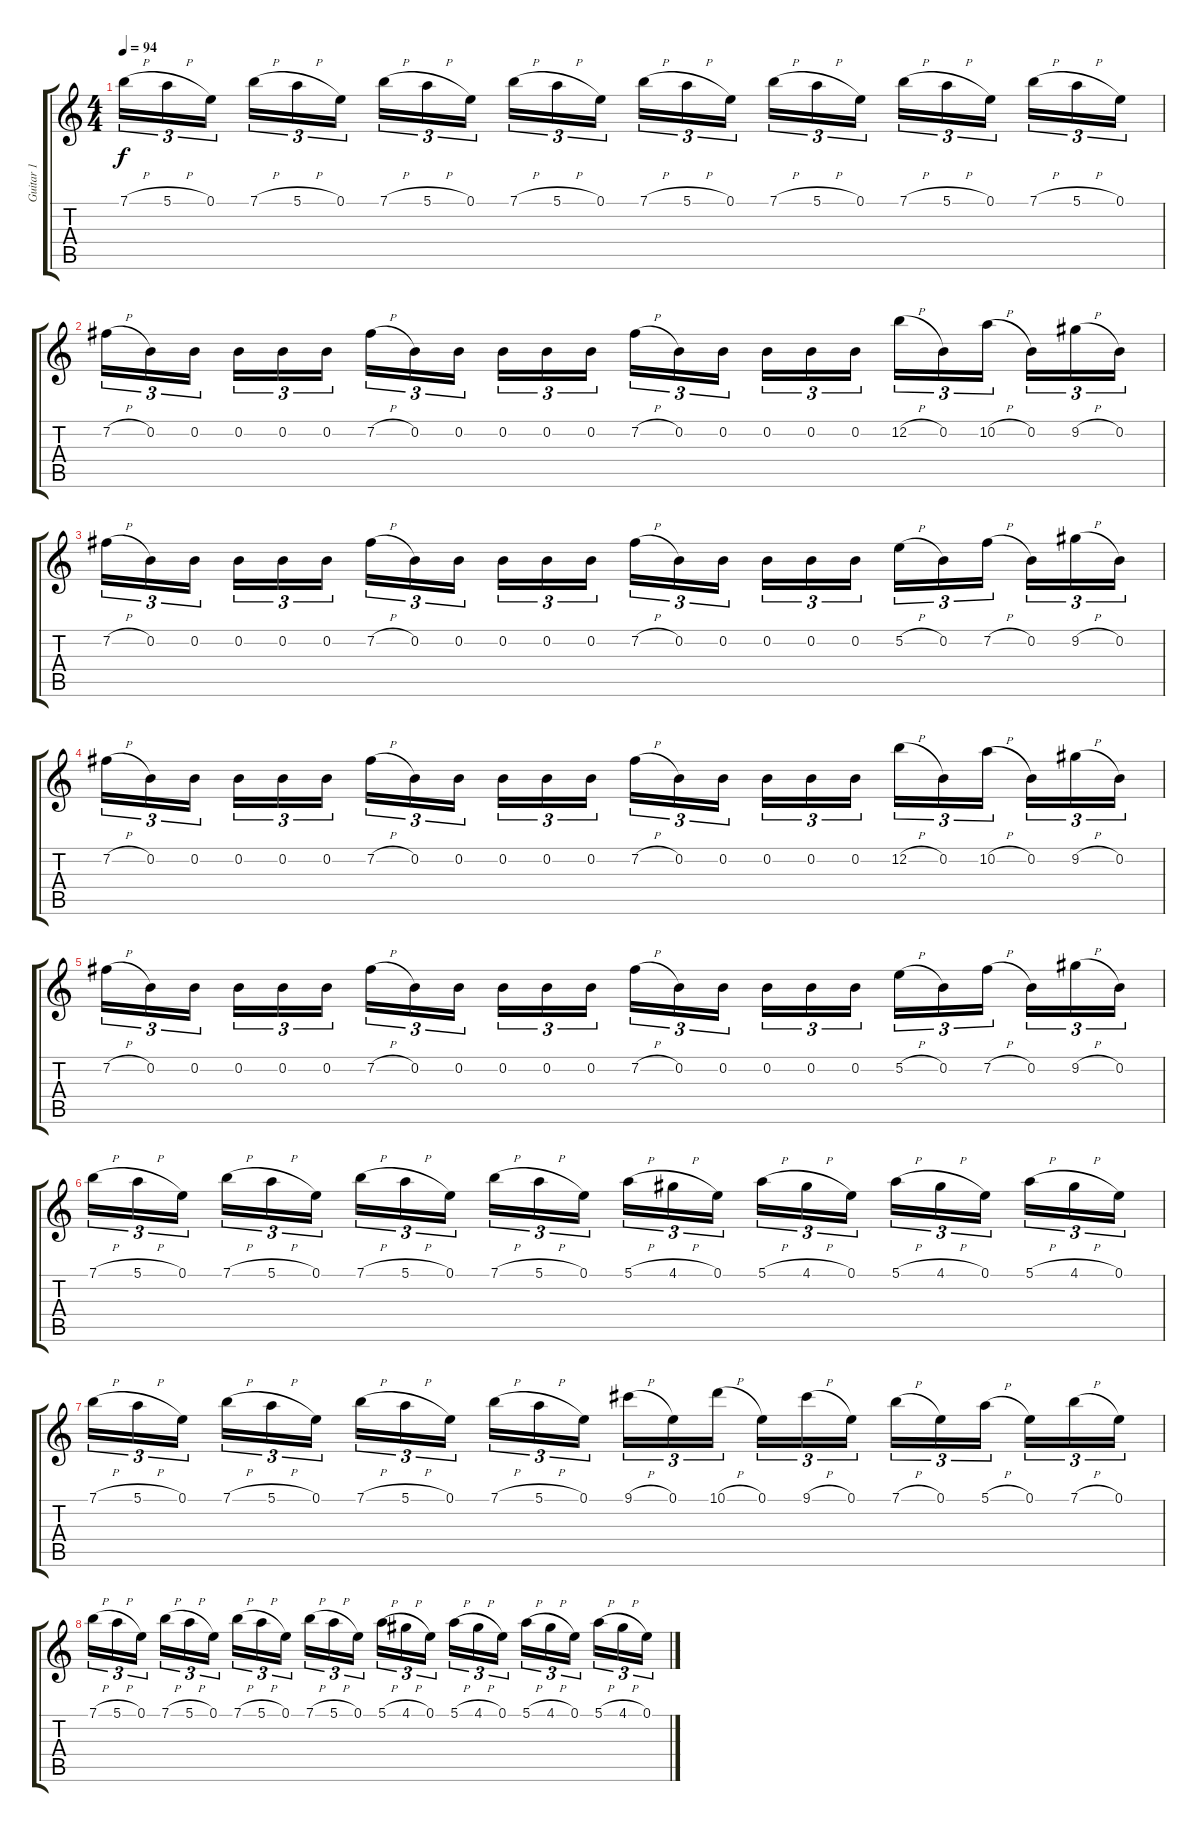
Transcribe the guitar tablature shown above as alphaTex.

\track ("Guitar 1" "Guitar 1") {instrument distortionguitar}
\staff {score tabs}
\tuning (E4 B3 G3 D3 A2 E2) {hide}
\ts (4 4)
\tempo 94
\clef g2
\ks c
7.1{h}.16{tu (3 2) dy f} 5.1{h}.16{tu (3 2)} 0.1.16{tu (3 2)} 7.1{h}.16{tu (3 2)} 5.1{h}.16{tu (3 2)} 0.1.16{tu (3 2)} 7.1{h}.16{tu (3 2)} 5.1{h}.16{tu (3 2)} 0.1.16{tu (3 2)} 7.1{h}.16{tu (3 2)} 5.1{h}.16{tu (3 2)} 0.1.16{tu (3 2)} 7.1{h}.16{tu (3 2)} 5.1{h}.16{tu (3 2)} 0.1.16{tu (3 2)} 7.1{h}.16{tu (3 2)} 5.1{h}.16{tu (3 2)} 0.1.16{tu (3 2)} 7.1{h}.16{tu (3 2)} 5.1{h}.16{tu (3 2)} 0.1.16{tu (3 2)} 7.1{h}.16{tu (3 2)} 5.1{h}.16{tu (3 2)} 0.1.16{tu (3 2)} |
7.2{h}.16{tu (3 2)} 0.2.16{tu (3 2)} 0.2.16{tu (3 2)} 0.2.16{tu (3 2)} 0.2.16{tu (3 2)} 0.2.16{tu (3 2)} 7.2{h}.16{tu (3 2)} 0.2.16{tu (3 2)} 0.2.16{tu (3 2)} 0.2.16{tu (3 2)} 0.2.16{tu (3 2)} 0.2.16{tu (3 2)} 7.2{h}.16{tu (3 2)} 0.2.16{tu (3 2)} 0.2.16{tu (3 2)} 0.2.16{tu (3 2)} 0.2.16{tu (3 2)} 0.2.16{tu (3 2)} 12.2{h}.16{tu (3 2)} 0.2.16{tu (3 2)} 10.2{h}.16{tu (3 2)} 0.2.16{tu (3 2)} 9.2{h}.16{tu (3 2)} 0.2.16{tu (3 2)} |
7.2{h}.16{tu (3 2)} 0.2.16{tu (3 2)} 0.2.16{tu (3 2)} 0.2.16{tu (3 2)} 0.2.16{tu (3 2)} 0.2.16{tu (3 2)} 7.2{h}.16{tu (3 2)} 0.2.16{tu (3 2)} 0.2.16{tu (3 2)} 0.2.16{tu (3 2)} 0.2.16{tu (3 2)} 0.2.16{tu (3 2)} 7.2{h}.16{tu (3 2)} 0.2.16{tu (3 2)} 0.2.16{tu (3 2)} 0.2.16{tu (3 2)} 0.2.16{tu (3 2)} 0.2.16{tu (3 2)} 5.2{h}.16{tu (3 2)} 0.2.16{tu (3 2)} 7.2{h}.16{tu (3 2)} 0.2.16{tu (3 2)} 9.2{h}.16{tu (3 2)} 0.2.16{tu (3 2)} |
7.2{h}.16{tu (3 2)} 0.2.16{tu (3 2)} 0.2.16{tu (3 2)} 0.2.16{tu (3 2)} 0.2.16{tu (3 2)} 0.2.16{tu (3 2)} 7.2{h}.16{tu (3 2)} 0.2.16{tu (3 2)} 0.2.16{tu (3 2)} 0.2.16{tu (3 2)} 0.2.16{tu (3 2)} 0.2.16{tu (3 2)} 7.2{h}.16{tu (3 2)} 0.2.16{tu (3 2)} 0.2.16{tu (3 2)} 0.2.16{tu (3 2)} 0.2.16{tu (3 2)} 0.2.16{tu (3 2)} 12.2{h}.16{tu (3 2)} 0.2.16{tu (3 2)} 10.2{h}.16{tu (3 2)} 0.2.16{tu (3 2)} 9.2{h}.16{tu (3 2)} 0.2.16{tu (3 2)} |
7.2{h}.16{tu (3 2)} 0.2.16{tu (3 2)} 0.2.16{tu (3 2)} 0.2.16{tu (3 2)} 0.2.16{tu (3 2)} 0.2.16{tu (3 2)} 7.2{h}.16{tu (3 2)} 0.2.16{tu (3 2)} 0.2.16{tu (3 2)} 0.2.16{tu (3 2)} 0.2.16{tu (3 2)} 0.2.16{tu (3 2)} 7.2{h}.16{tu (3 2)} 0.2.16{tu (3 2)} 0.2.16{tu (3 2)} 0.2.16{tu (3 2)} 0.2.16{tu (3 2)} 0.2.16{tu (3 2)} 5.2{h}.16{tu (3 2)} 0.2.16{tu (3 2)} 7.2{h}.16{tu (3 2)} 0.2.16{tu (3 2)} 9.2{h}.16{tu (3 2)} 0.2.16{tu (3 2)} |
7.1{h}.16{tu (3 2)} 5.1{h}.16{tu (3 2)} 0.1.16{tu (3 2)} 7.1{h}.16{tu (3 2)} 5.1{h}.16{tu (3 2)} 0.1.16{tu (3 2)} 7.1{h}.16{tu (3 2)} 5.1{h}.16{tu (3 2)} 0.1.16{tu (3 2)} 7.1{h}.16{tu (3 2)} 5.1{h}.16{tu (3 2)} 0.1.16{tu (3 2)} 5.1{h}.16{tu (3 2)} 4.1{h}.16{tu (3 2)} 0.1.16{tu (3 2)} 5.1{h}.16{tu (3 2)} 4.1{h}.16{tu (3 2)} 0.1.16{tu (3 2)} 5.1{h}.16{tu (3 2)} 4.1{h}.16{tu (3 2)} 0.1.16{tu (3 2)} 5.1{h}.16{tu (3 2)} 4.1{h}.16{tu (3 2)} 0.1.16{tu (3 2)} |
7.1{h}.16{tu (3 2)} 5.1{h}.16{tu (3 2)} 0.1.16{tu (3 2)} 7.1{h}.16{tu (3 2)} 5.1{h}.16{tu (3 2)} 0.1.16{tu (3 2)} 7.1{h}.16{tu (3 2)} 5.1{h}.16{tu (3 2)} 0.1.16{tu (3 2)} 7.1{h}.16{tu (3 2)} 5.1{h}.16{tu (3 2)} 0.1.16{tu (3 2)} 9.1{h}.16{tu (3 2)} 0.1.16{tu (3 2)} 10.1{h}.16{tu (3 2)} 0.1.16{tu (3 2)} 9.1{h}.16{tu (3 2)} 0.1.16{tu (3 2)} 7.1{h}.16{tu (3 2)} 0.1.16{tu (3 2)} 5.1{h}.16{tu (3 2)} 0.1.16{tu (3 2)} 7.1{h}.16{tu (3 2)} 0.1.16{tu (3 2)} |
7.1{h}.16{tu (3 2)} 5.1{h}.16{tu (3 2)} 0.1.16{tu (3 2)} 7.1{h}.16{tu (3 2)} 5.1{h}.16{tu (3 2)} 0.1.16{tu (3 2)} 7.1{h}.16{tu (3 2)} 5.1{h}.16{tu (3 2)} 0.1.16{tu (3 2)} 7.1{h}.16{tu (3 2)} 5.1{h}.16{tu (3 2)} 0.1.16{tu (3 2)} 5.1{h}.16{tu (3 2)} 4.1{h}.16{tu (3 2)} 0.1.16{tu (3 2)} 5.1{h}.16{tu (3 2)} 4.1{h}.16{tu (3 2)} 0.1.16{tu (3 2)} 5.1{h}.16{tu (3 2)} 4.1{h}.16{tu (3 2)} 0.1.16{tu (3 2)} 5.1{h}.16{tu (3 2)} 4.1{h}.16{tu (3 2)} 0.1.16{tu (3 2)}
